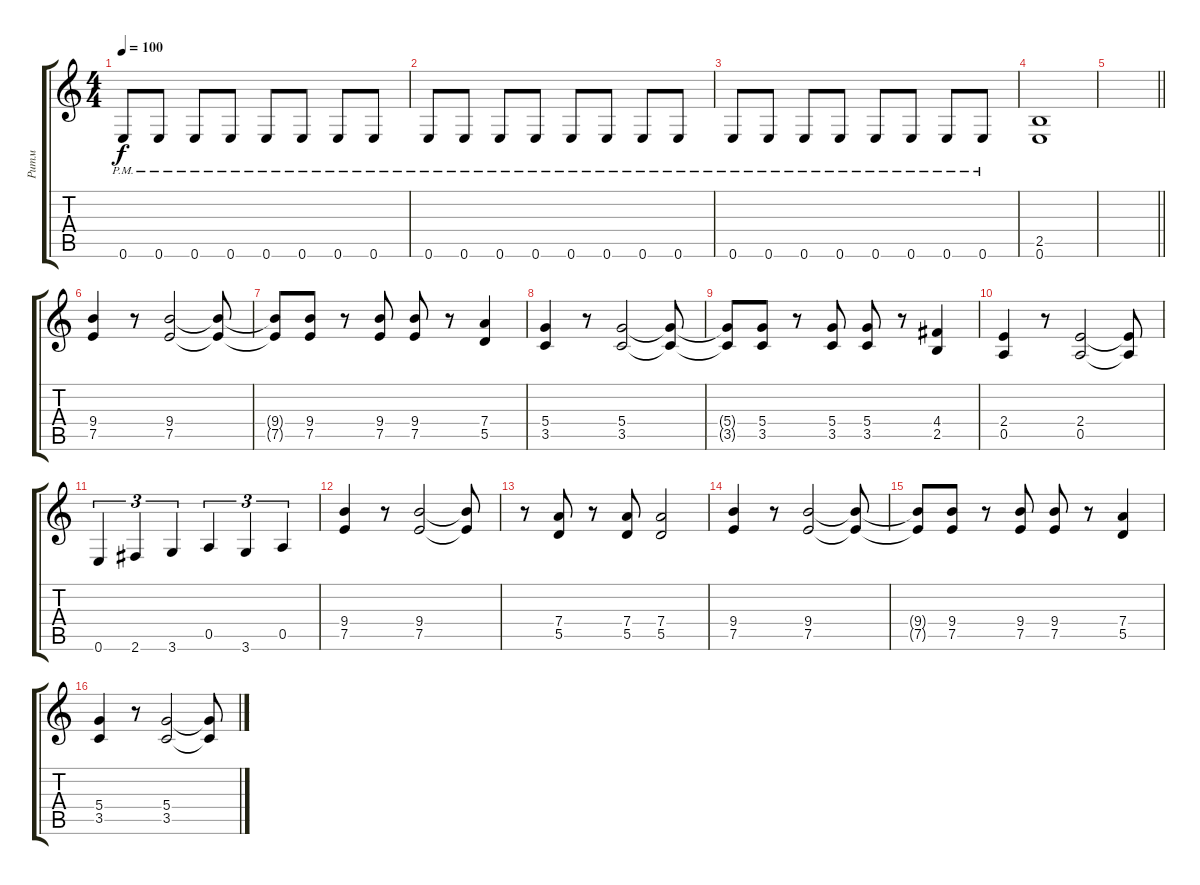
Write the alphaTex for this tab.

\track ("Ритм" "Ритм") {instrument distortionguitar}
\staff {score tabs}
\tuning (E4 B3 G3 D3 A2 E2) {hide}
\ts (4 4)
\tempo 100
\clef g2
\ks c
0.6{pm}.8{dy f} 0.6{pm}.8 0.6{pm}.8 0.6{pm}.8 0.6{pm}.8 0.6{pm}.8 0.6{pm}.8 0.6{pm}.8 |
0.6{pm}.8 0.6{pm}.8 0.6{pm}.8 0.6{pm}.8 0.6{pm}.8 0.6{pm}.8 0.6{pm}.8 0.6{pm}.8 |
0.6{pm}.8 0.6{pm}.8 0.6{pm}.8 0.6{pm}.8 0.6{pm}.8 0.6{pm}.8 0.6{pm}.8 0.6{pm}.8 |
(2.5 0.6).1 |
\barLineRight lightlight
|
(9.4 7.5).4 r.8 (9.4 7.5).2 (9.4{t} 7.5{t}).8 |
(9.4{t} 7.5{t}).8 (9.4 7.5).8 r.8 (9.4 7.5).8 (9.4 7.5).8 r.8 (7.4 5.5).4 |
(5.4 3.5).4 r.8 (5.4 3.5).2 (5.4{t} 3.5{t}).8 |
(5.4{t} 3.5{t}).8 (5.4 3.5).8 r.8 (5.4 3.5).8 (5.4 3.5).8 r.8 (4.4 2.5).4 |
(2.4 0.5).4 r.8 (2.4 0.5).2 (2.4{t} 0.5{t}).8 |
0.6.4{tu (3 2)} 2.6.4{tu (3 2)} 3.6.4{tu (3 2)} 0.5.4{tu (3 2)} 3.6.4{tu (3 2)} 0.5.4{tu (3 2)} |
(9.4 7.5).4 r.8 (9.4 7.5).2 (9.4{t} 7.5{t}).8 |
r.8 (7.4 5.5).8 r.8 (7.4 5.5).8 (7.4 5.5).2 |
(9.4 7.5).4 r.8 (9.4 7.5).2 (9.4{t} 7.5{t}).8 |
(9.4{t} 7.5{t}).8 (9.4 7.5).8 r.8 (9.4 7.5).8 (9.4 7.5).8 r.8 (7.4 5.5).4 |
(5.4 3.5).4 r.8 (5.4 3.5).2 (5.4{t} 3.5{t}).8
